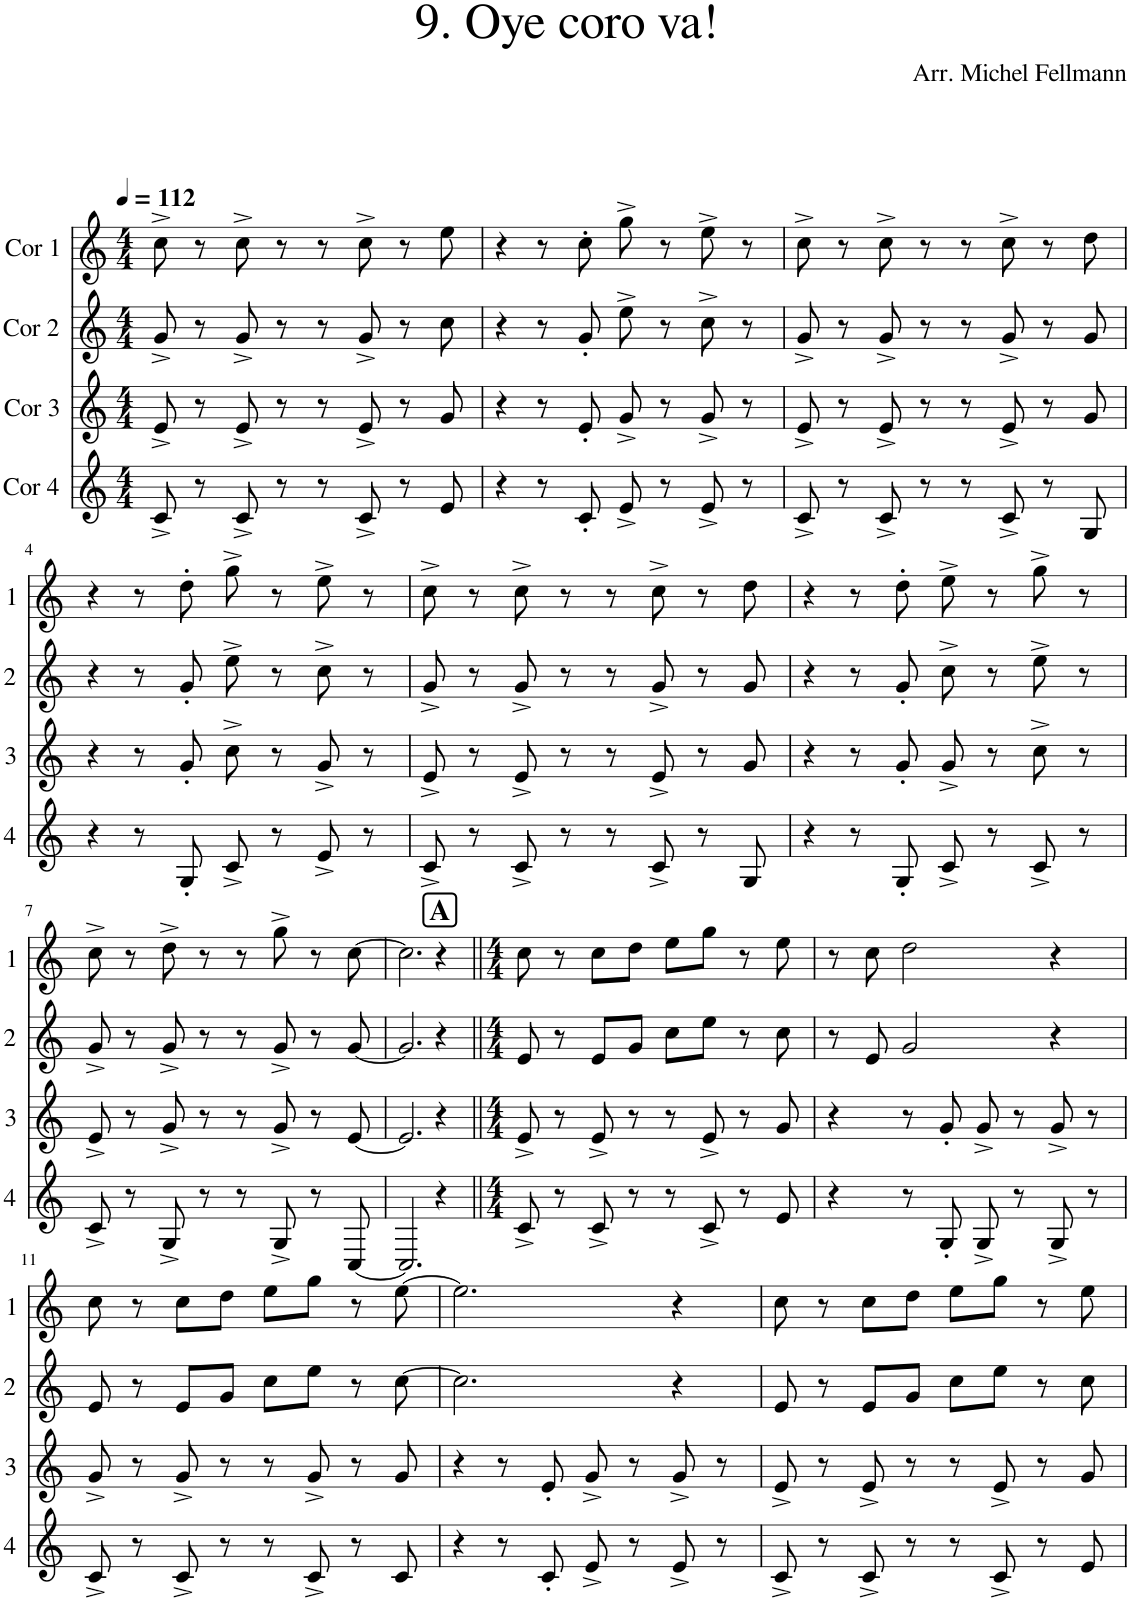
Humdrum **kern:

**kern	**kern	**kern	**kern
*part4	*part3	*part2	*part1
*staff4	*staff3	*staff2	*staff1
*I"Cor 4	*I"Cor 3	*I"Cor 2	*I"Cor 1
*clefG2	*clefG2	*clefG2	*clefG2
*Trd4c7	*Trd4c7	*Trd4c7	*Trd4c7
*k[]	*k[]	*k[]	*k[]
*M4/4	*M4/4	*M4/4	*M4/4
*MM112	*MM112	*MM112	*MM112
=1	=1	=1	=1
8c^/	8e^/	8g^/	8cc^\
8r	8r	8r	8r
8c^/	8e^/	8g^/	8cc^\
8r	8r	8r	8r
8r	8r	8r	8r
8c^/	8e^/	8g^/	8cc^\
8r	8r	8r	8r
8e/	8g/	8cc\	8ee\
=2	=2	=2	=2
4r	4r	4r	4r
8r	8r	8r	8r
8c'/	8e'/	8g'/	8cc'\
8e^/	8g^/	8ee^\	8gg^\
8r	8r	8r	8r
8e^/	8g^/	8cc^\	8ee^\
8r	8r	8r	8r
=3	=3	=3	=3
8c^/	8e^/	8g^/	8cc^\
8r	8r	8r	8r
8c^/	8e^/	8g^/	8cc^\
8r	8r	8r	8r
8r	8r	8r	8r
8c^/	8e^/	8g^/	8cc^\
8r	8r	8r	8r
8G/	8g/	8g/	8dd\
!!LO:LB:g=z
=4	=4	=4	=4
4r	4r	4r	4r
8r	8r	8r	8r
8G'/	8g'/	8g'/	8dd'\
8c^/	8cc^\	8ee^\	8gg^\
8r	8r	8r	8r
8e^/	8g^/	8cc^\	8ee^\
8r	8r	8r	8r
=5	=5	=5	=5
8c^/	8e^/	8g^/	8cc^\
8r	8r	8r	8r
8c^/	8e^/	8g^/	8cc^\
8r	8r	8r	8r
8r	8r	8r	8r
8c^/	8e^/	8g^/	8cc^\
8r	8r	8r	8r
8G/	8g/	8g/	8dd\
=6	=6	=6	=6
4r	4r	4r	4r
8r	8r	8r	8r
8G'/	8g'/	8g'/	8dd'\
8c^/	8g^/	8cc^\	8ee^\
8r	8r	8r	8r
8c^/	8cc^\	8ee^\	8gg^\
8r	8r	8r	8r
!!LO:LB:g=z
=7	=7	=7	=7
8c^/	8e^/	8g^/	8cc^\
8r	8r	8r	8r
8G^/	8g^/	8g^/	8dd^\
8r	8r	8r	8r
8r	8r	8r	8r
8G^/	8g^/	8g^/	8gg^\
8r	8r	8r	8r
[8C/	[8e/	[8g/	[8cc\
=8	=8	=8	=8
2.C/]	2.e/]	2.g/]	2.cc\]
4r	4r	4r	4r
!!LO:REH:place=s1:a:B:cj:fs=14:t=A
=9||	=9||	=9||	=9||
*M4/4	*M4/4	*M4/4	*M4/4
8c^/	8e^/	8e/	8cc\
8r	8r	8r	8r
8c^/	8e^/	8e/L	8cc\L
8r	8r	8g/J	8dd\J
8r	8r	8cc\L	8ee\L
8c^/	8e^/	8ee\J	8gg\J
8r	8r	8r	8r
8e/	8g/	8cc\	8ee\
=10	=10	=10	=10
4r	4r	8r	8r
.	.	8e/	8cc\
8r	8r	2g/	2dd\
8G'/	8g'/	.	.
8G^/	8g^/	.	.
8r	8r	.	.
8G^/	8g^/	4r	4r
8r	8r	.	.
!!LO:LB:g=z
=11	=11	=11	=11
8c^/	8g^/	8e/	8cc\
8r	8r	8r	8r
8c^/	8g^/	8e/L	8cc\L
8r	8r	8g/J	8dd\J
8r	8r	8cc\L	8ee\L
8c^/	8g^/	8ee\J	8gg\J
8r	8r	8r	8r
8c/	8g/	[8cc\	[8ee\
=12	=12	=12	=12
4r	4r	2.cc\]	2.ee\]
8r	8r	.	.
8c'/	8e'/	.	.
8e^/	8g^/	.	.
8r	8r	.	.
8e^/	8g^/	4r	4r
8r	8r	.	.
=13	=13	=13	=13
8c^/	8e^/	8e/	8cc\
8r	8r	8r	8r
8c^/	8e^/	8e/L	8cc\L
8r	8r	8g/J	8dd\J
8r	8r	8cc\L	8ee\L
8c^/	8e^/	8ee\J	8gg\J
8r	8r	8r	8r
8e/	8g/	8cc\	8ee\
=	=	=	=
*-	*-	*-	*-
